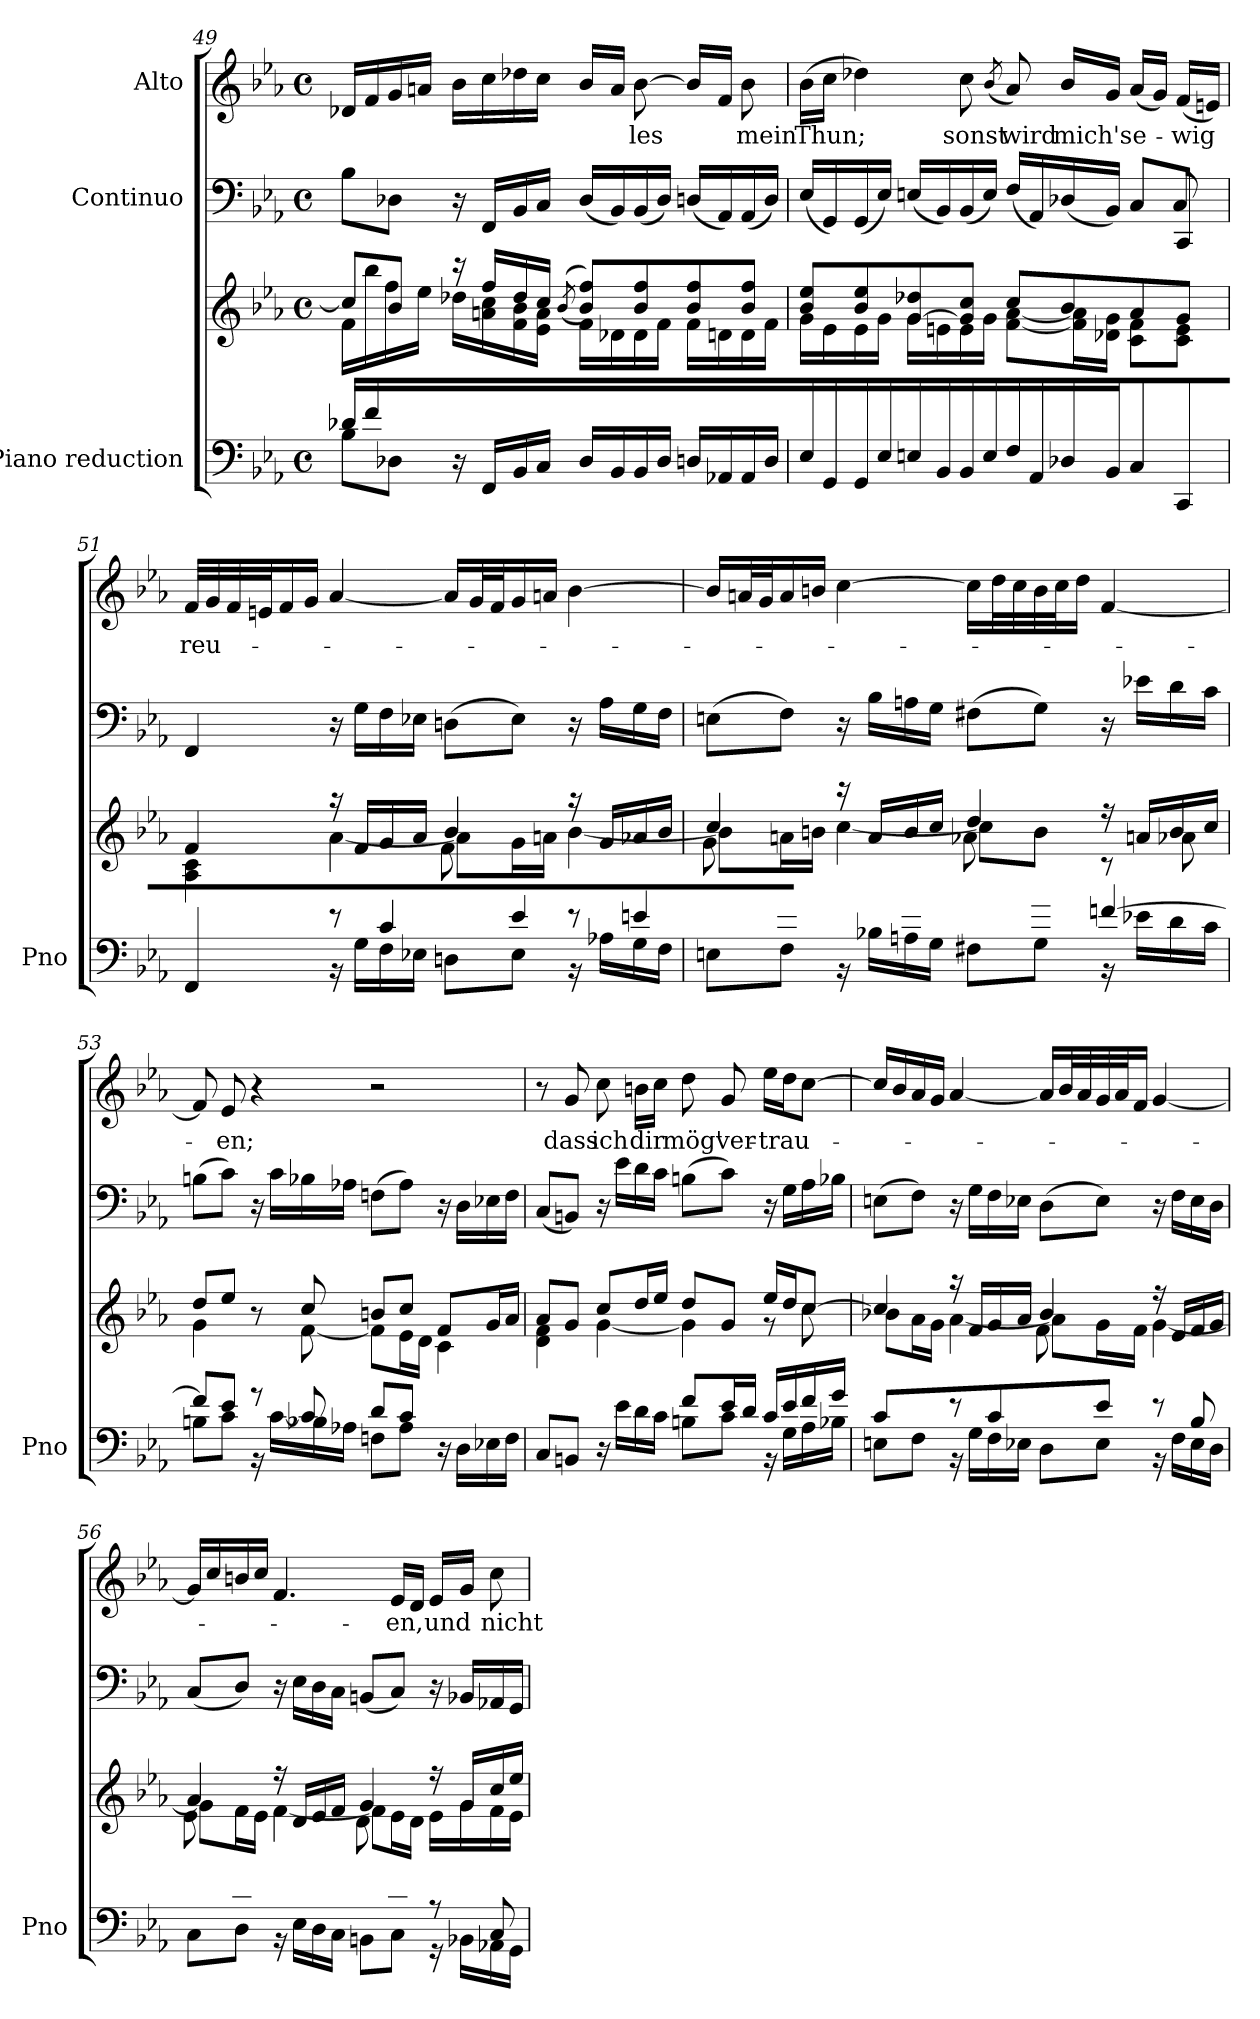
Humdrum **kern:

**kern	**kern	**kern	**kern	**text
*part3	*part3	*part2	*part1	*part1
*staff4	*staff3	*staff2	*staff1	*staff1
*I"Piano reduction	*	*I"Continuo	*I"Alto	*
*I'Pno	*	*	*	*
*clefF4	*clefG2	*clefF4	*clefG2	*
*k[b-e-a-]	*k[b-e-a-]	*k[b-e-a-]	*k[b-e-a-]	*
*M4/4	*M4/4	*M4/4	*M4/4	*
*met(c)	*met(c)	*met(c)	*met(c)	*
=49	=49	=49	=49	=49
*^	*^	*	*	*
*	*	*	*^	*	*	*
16d-X/LL	8B-\L	8cc/L]	16f\LL	8ryy	8B-\L	16d-X/LL	.
16f/	.	.	16bb-\	.	.	16f/	.
2..ryy	8D-X\J	8b-/J	16ff\	16b-\	8D-X\J	16g/	.
.	.	.	16ee-\JJ	16cc\JJ	.	16an/JJ	.
.	16r	16r	16dd-X\LL	4ryy	16r	16b-\LL	.
.	16FF/LL	16ff/LL	16an\ 16cc\	.	16FF/LL	16cc\	.
.	16BB-/	16dd-/	16f\ 16b-\	.	16BB-/	16dd-X\	.
.	16C/JJ	16cc/JJ	16e-\ 16a\JJ	.	16C/JJ	16cc\JJ	.
.	.	(>(8qb-/	.	.	.	.	.
.	16D-/LL	8b-/ 8ff/L))	16f\LL	2ryy	(16D-/LL	16b-/LL	.
.	16BB-/	.	16d-X\	.	16BB-/)	16a/JJ	.
!	!	!	!	!	!	!	!LO:LY:b
.	16BB-/	8b-/ 8ff/	16d-\	.	(16BB-/	[8b-\	-les
.	16D-/JJ	.	16f\JJ	.	16D-/JJ)	.	.
.	16Dn/LL	8b-/ 8ff/	16f\LL	.	(16Dn/LL	16b-/LL]	.
.	16AA-X/	.	16dn\	.	16AA-/)	16f/JJ	.
!	!	!	!	!	!	!	!LO:LY:b
.	16AA-/	8b-/ 8ff/J	16d\	.	(16AA-/	8b-\	mein
.	16D/JJ	.	16f\JJ	.	16D/JJ)	.	.
*	*	*	*v	*v	*	*	*
=50	=50	=50	=50	=50	=50	=50
*	*	*	*	*^	*	*
!	!	!	!	!	!	!	!LO:LY:b
*v	*v	*	*	*	*	*	*
16E-/LL	8b-/ 8ee-/L	16g\LL	(<16E-/LL	2ryy	(16b-\LL	Thun;
16GG/	.	16e-\	16GG/)	.	16cc\JJ	.
16GG/	8b-/ 8ee-/	16e-\	(<16GG/	.	4dd-X\)	.
16E-/JJ	.	16g\JJ	16E-/JJ)	.	.	.
16En/LL	[8g/ 8dd-X/	16g\LL	(<16En/LL	.	.	.
16BB-/	.	16en\	16BB-/)	.	.	.
!	!	!	!	!	!	!LO:LY:b
16BB-/	8g/] 8cc/J	16e\	(<16BB-/	.	8cc\	sonst
16E/JJ	.	16g\JJ	16E/JJ)	.	.	.
.	.	.	.	.	(8qb-/	.
!	!	!	!	!	!	!LO:LY:b
16F/LL	8cc/L	[8f\ [8a-\L	(<16F/LL	4ryy	8a-/)	wird
16AA-/	.	.	16AA-/)	.	.	.
!	!	!	!	!	!	!LO:LY:b
16D-X/	8b-/	16f\] 16a-\]L	(<16D-X/	.	16b-/LL	mich's
16BB-/JJ	.	16d-X\ 16g\JJ	16BB-/JJ)	.	16g/JJ	.
!	!	!	!	!	!	!LO:LY:b
8C/L	8a-/	8c\ 8f\L	8C/L	8ryy	(16a-/LL	e-
.	.	.	.	.	16g/JJ)	.
!	!	!	!	!	!	!LO:LY:b
8CC/J	8g/J	8c\ 8e\J	8CC/J	8C!/	(16f/LL	-wig
.	.	.	.	.	16en/JJ)	.
*	*	*	*v	*v	*	*
!!LO:LB:g=z
=51	=51	=51	=51	=51	=51
*^	*	*^	*	*	*
!	!	!	!	!	!	!	!LO:LY:b
4FF/	4ryy	4f/	4A-\ 4c\	2ryy	4FF/	32f/LLL	reu-
.	.	.	.	.	.	32g/	.
.	.	.	.	.	.	32f/	.
.	.	.	.	.	.	32en/J	.
.	.	.	.	.	.	16f/	.
.	.	.	.	.	.	16g/JJ	.
8r	16r	16r	[4a-\	.	16r	[4a-/	.
.	16G\LL	16f/LL	.	.	16G\LL	.	.
8c/	16F\	16g/	.	.	16F\	.	.
.	16E-X\JJ	16a-/JJ	.	.	16E-X\JJ	.	.
8ryy	8Dn\L	4b-/	8a-\L]	8f\L	(8Dn\L	16a-/LL]	.
.	.	.	.	.	.	32g/L	.
.	.	.	.	.	.	32f/J	.
8e-/J	8E-\J	.	16g\L	4.ryy	8E-\J)	16g/	.
.	.	.	16an\JJ	.	.	16an/JJ	.
8r	16r	16r	[4b-\	.	16r	[4b-\	.
.	16A-X\LL	16g/LL	.	.	16A-\LL	.	.
8en/	16G\	16a-X/	.	.	16G\	.	.
.	16F\JJ	16b-/JJ	.	.	16F\JJ	.	.
=52	=52	=52	=52	=52	=52	=52	=52
8ryy	8En\L	4cc/	8b-\L]	8g\L	(8En\L	16b-/LL]	.
.	.	.	.	.	.	32an/L	.
.	.	.	.	.	.	32g/J	.
8f/J	8F\J	.	16an\L	4.ryy	8F\J)	16a/	.
.	.	.	16bn\JJ	.	.	16bn/JJ	.
8r	16r	16r	[4cc\	.	16r	[4cc\	.
.	16B-X\LL	16a/LL	.	.	16B-\LL	.	.
8en/	16An\	16b/	.	.	16An\	.	.
.	16G\JJ	16cc/JJ	.	.	16G\JJ	.	.
8ryy	8F#X\L	4dd/	8cc\L]	8a-X\L	(8F#X\L	16cc\LL]	.
.	.	.	.	.	.	32dd\L	.
.	.	.	.	.	.	32cc\	.
8g/J	8G\J	.	8b\J	4.ryy	8G\J)	32b\	.
.	.	.	.	.	.	32cc\J	.
.	.	.	.	.	.	16dd\JJ	.
[4fn/	16r	16r	8r	.	16r	[4f/	.
.	16e-X\LL	16an/LL	.	.	16e-X\LL	.	.
.	16d\	16b/	8a-X\	.	16d\	.	.
.	16c\JJ	16cc/JJ	.	.	16c\JJ	.	.
*	*	*	*v	*v	*	*	*
=53	=53	=53	=53	=53	=53	=53
8f/L]	8Bn\L	8dd/L	4g\	(8Bn\L	8f/]	.
!	!	!	!	!	!	!LO:LY:b
8e-/J	8c\J	8ee-/J	.	8c\J)	8e-/	-en;
8r	16r	8r	8ryy	16r	4r	.
.	[>16c\LL	.	.	16c\LL	.	.
8c/]	16B-X\	8cc/	[8f\	16B-X\	.	.
.	16A-X\JJ	.	.	16A-X\JJ	.	.
8d/L	8Fn\L	8bn/L	8f\L]	(8Fn\L	2r	.
8c/J	8A-\J	8cc/J	16e-\L	8A-\J)	.	.
.	.	.	16d\JJ	.	.	.
16r	16ryy	8f/L	4c\	16r	.	.
16ryy	16D\LL	.	.	16D\LL	.	.
8ryy	16E-X\	16g/L	.	16E-X\	.	.
.	16F\JJ	16a-/JJ	.	16F\JJ	.	.
!!LO:PB:g=z
=54	=54	=54	=54	=54	=54	=54
8C/L	4ryy	8a-/L	4d\ 4f\	(8C/L	8r	.
!	!	!	!	!	!	!LO:LY:b
8BBn/J	.	8g/J	.	8BBn/J)	8g/	dass
!	!	!	!	!	!	!LO:LY:b
16r	16ryy	8cc/L	[4g\	16r	8cc\	ich
16ryy	16e-\LL	.	.	16e-\LL	.	.
!	!	!	!	!	!	!LO:LY:b
8ryy	16d\	16dd/L	.	16d\	16bn\LL	dir
.	16c\JJ	16ee-/JJ	.	16c\JJ	16cc\JJ	.
!	!	!	!	!	!	!LO:LY:b
8f/L	8Bn\L	8dd/L	4g\]	(8Bn\L	8dd\	mög'
!	!	!	!	!	!	!LO:LY:b
16e-/L	8c\J	8g/J	.	8c\J)	8g/	ver-
16d/JJ	.	.	.	.	.	.
!	!	!	!	!	!	!LO:LY:b
16c/LL	16r	16ee-/LL	8r	16r	16ee-\LL	-trau-
16e-/	16G\LL	16dd/J	.	16G\LL	16dd\J	.
16f/	16A-\	[8cc/J	8cc\	16A-\	[8cc\J	.
16g/JJ	16B-X\JJ	.	.	16B-X\JJ	.	.
=55	=55	=55	=55	=55	=55	=55
*	*	*	*^	*	*	*
4c/	8En\L	4cc/]	8b-X\L	2ryy	(8En\L	16cc/LL]	.
.	.	.	.	.	.	16b-/	.
.	8F\J	.	16a-\L	.	8F\J)	16a-/	.
.	.	.	16g\JJ	.	.	16g/JJ	.
8r	16r	16r	[4a-\	.	16r	[4a-/	.
.	16G\LL	16f/LL	.	.	16G\LL	.	.
8c/	16F\	16g/	.	.	16F\	.	.
.	16E-X\JJ	16a-/JJ	.	.	16E-X\JJ	.	.
8ryy	8D\L	4b-/	8a-\L]	8f\L	(8D\L	16a-/LL]	.
.	.	.	.	.	.	32b-/L	.
.	.	.	.	.	.	32a-/	.
8e-/J	8E-\J	.	16g\L	4.ryy	8E-\J)	32g/	.
.	.	.	.	.	.	32a-/J	.
.	.	.	16f\JJ	.	.	16f/JJ	.
8r	16r	16r	[4g\	.	16r	[4g/	.
.	16F\LL	16e-/LL	.	.	16F\LL	.	.
8B-/	16E-\	16f/	.	.	16E-\	.	.
.	16D\JJ	16g/JJ	.	.	16D\JJ	.	.
=56	=56	=56	=56	=56	=56	=56	=56
8ryy	8C\L	4a-/	8g\L]	8e-\L	(8C/L	16g/LL]	.
.	.	.	.	.	.	16cc/	.
8d/J	8D\J	.	16f\L	4.ryy	8D/J)	16bn/	.
.	.	.	16e-\JJ	.	.	16cc/JJ	.
8r	16r	16r	[4f\	.	16r	4.f/	.
.	16E-\LL	16d/LL	.	.	16E-\LL	.	.
8A-/	16D\	16e-/	.	.	16D\	.	.
.	16C\JJ	16f/JJ	.	.	16C\JJ	.	.
8ryy	8BBn\L	4g/	8f\L]	8d\L	(8BBn/L	.	.
!	!	!	!	!	!	!	!LO:LY:b
8c/J	8C\J	.	16e-\L	4.ryy	8C/J)	16e-/LL	-en,
.	.	.	16d\JJ	.	.	16d/JJ	.
!	!	!	!	!	!	!	!LO:LY:b
8r	16r	16r	16e-\LL	.	16r	16e-/LL	und
.	16BB-X\LL	16g/LL	16g\	.	16BB-X/LL	16g/JJ	.
!	!	!	!	!	!	!	!LO:LY:b
8C/	16AA-X\	16cc/	16f\	.	16AA-X/	8cc\	nicht
.	16GG\JJ	16ee-/JJ	16e-\JJ	.	16GG/JJ	.	.
*v	*v	*	*	*	*	*	*
*	*v	*v	*v	*	*	*
=	=	=	=	=
*-	*-	*-	*-	*-
